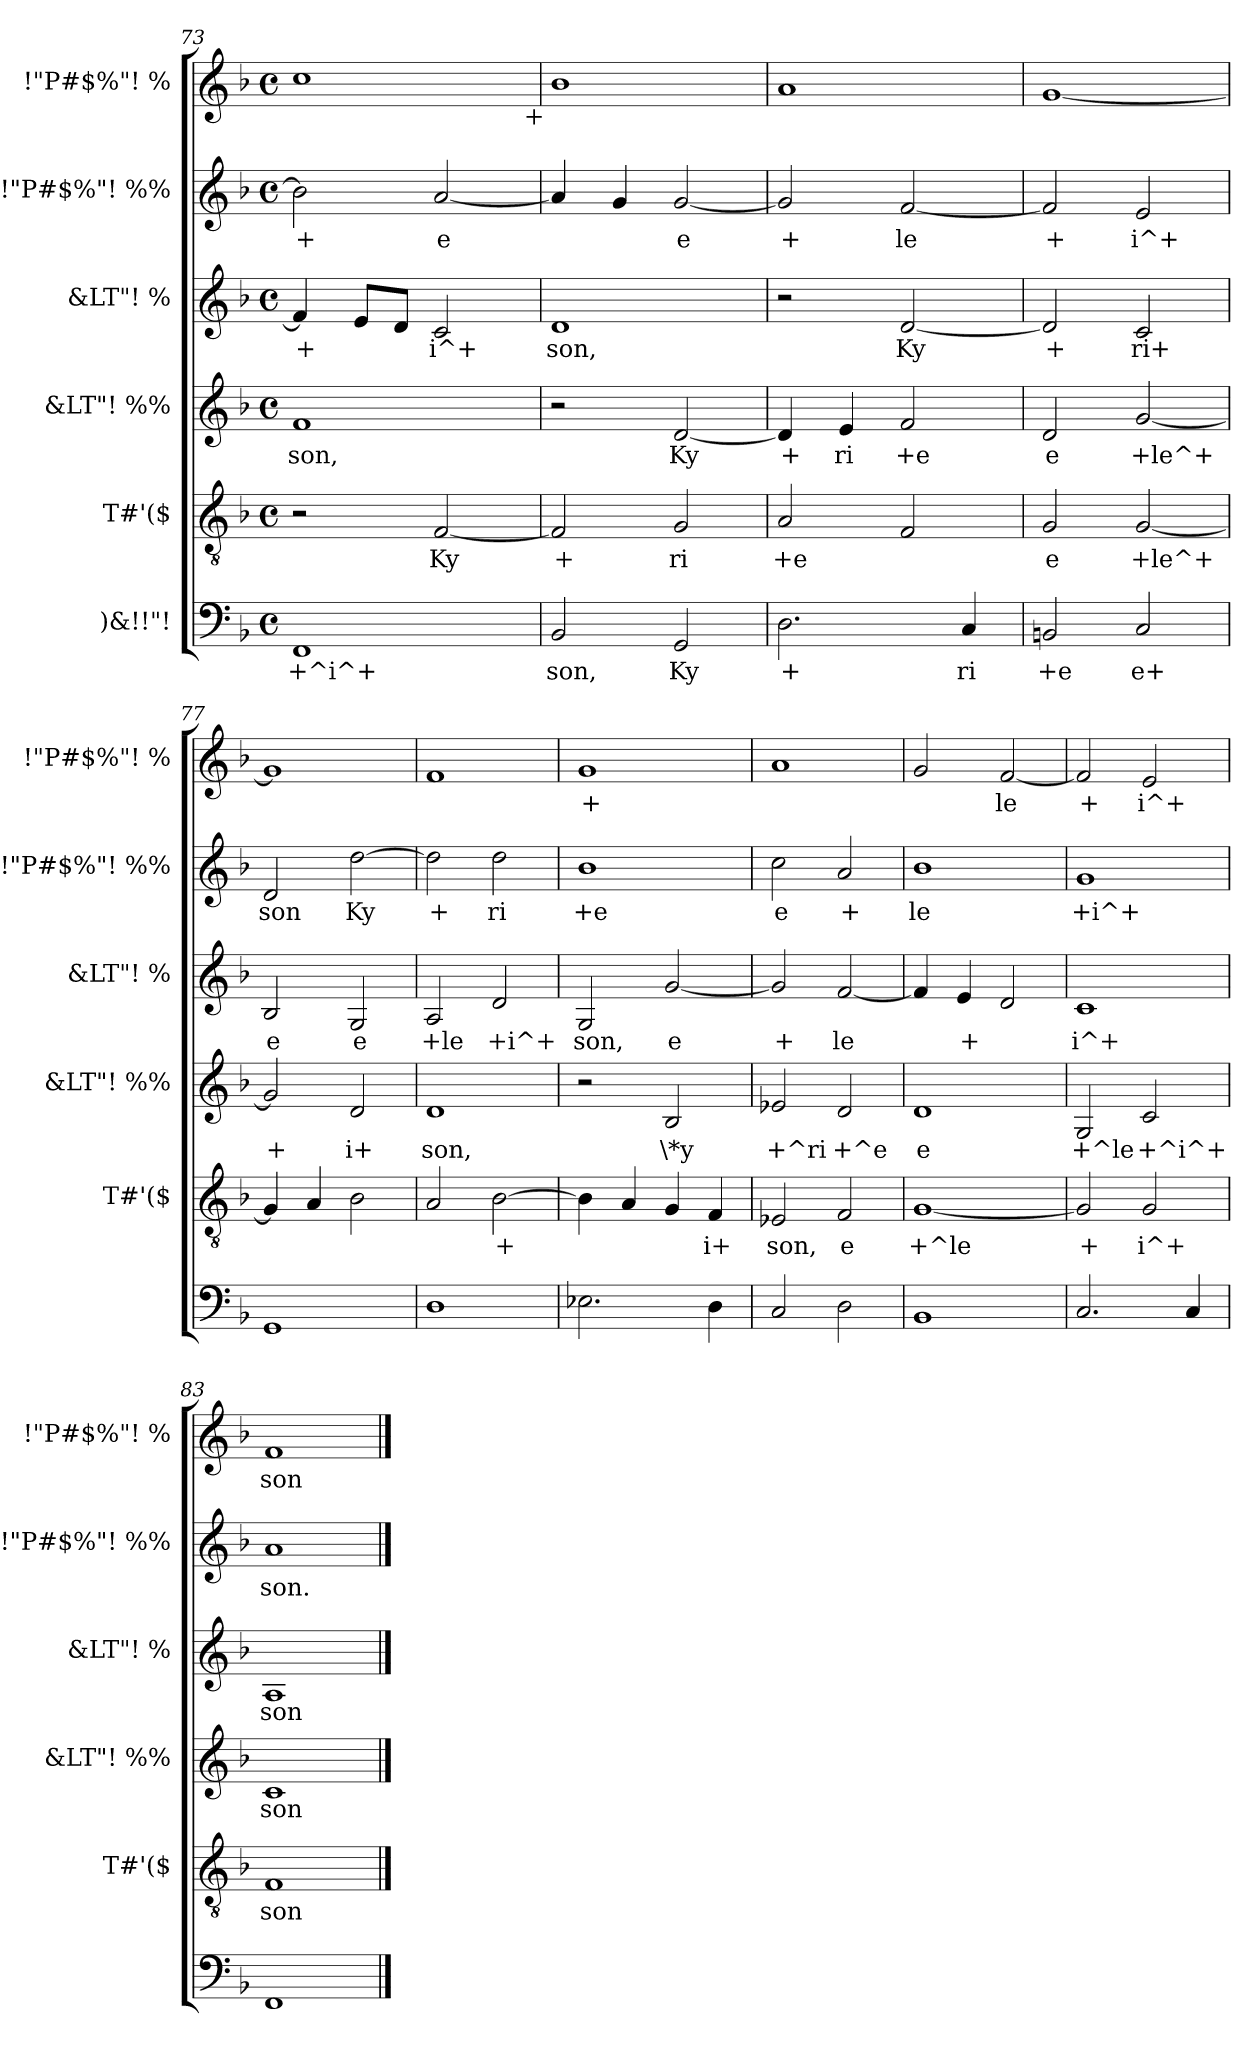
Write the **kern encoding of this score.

**kern	**text	**kern	**text	**kern	**text	**kern	**text	**kern	**text	**kern	**text
*part6	*part6	*part5	*part5	*part4	*part4	*part3	*part3	*part2	*part2	*part1	*part1
*staff6	*staff6	*staff5	*staff5	*staff4	*staff4	*staff3	*staff3	*staff2	*staff2	*staff1	*staff1
*I")&!!"!	*	*I"T#'($	*	*I"&LT"! %%	*	*I"&LT"! %	*	*I"!"P#$%"! %%	*	*I"!"P#$%"! %	*
*	*	*I'T#'($	*	*I'&LT"! %%	*	*I'&LT"! %	*	*I'!"P#$%"! %%	*	*I'!"P#$%"! %	*
*clefF4	*	*clefGv2	*	*clefG2	*	*clefG2	*	*clefG2	*	*clefG2	*
*k[b-]	*	*k[b-]	*	*k[b-]	*	*k[b-]	*	*k[b-]	*	*k[b-]	*
*F:	*	*F:	*	*F:	*	*F:	*	*F:	*	*F:	*
*M4/4	*	*M4/4	*	*M4/4	*	*M4/4	*	*M4/4	*	*M4/4	*
*met(c)	*	*met(c)	*	*met(c)	*	*met(c)	*	*met(c)	*	*met(c)	*
=73	=73	=73	=73	=73	=73	=73	=73	=73	=73	=73	=73
!	!LO:LY:b:cj	!	!	!	!LO:LY:b:cj	!	!LO:LY:b	!	!LO:LY:b:cj	!	!LO:LY:b:cj
*	*	*	*	*	*	*	*	*	*	*^	*
1FF	+^i^+	2r	.	1f	son,	4f/]	+	2b-\]	+	1cc	2ryy	.
!	!	!	!	!	!	!	!LO:LY:b	!	!	!	!	!
.	.	.	.	.	.	8e/L	.	.	.	.	.	.
!	!	!	!	!	!	!	!LO:LY:b	!	!	!	!	!
.	.	.	.	.	.	8d/J	.	.	.	.	.	.
!	!	!	!LO:LY:b:cj	!	!	!	!LO:LY:b	!	!LO:LY:b:cj	!	!	!
.	.	[<2F/	Ky	.	.	2c/	i^+	[<2a/	e	.	4...ryy	.
!	!	!	!	!	!	!	!	!	!	!	!LO:TX:b:t=+	!
.	.	.	.	.	.	.	.	.	.	.	32ryy	.
=74	=74	=74	=74	=74	=74	=74	=74	=74	=74	=74	=74	=74
!	!LO:LY:b:cj	!	!LO:LY:b:cj	!	!	!	!LO:LY:b	!	!LO:LY:b:cj	!	!	!LO:LY:b:cj
*	*	*	*	*	*	*	*	*	*	*v	*v	*
2BB-/	son,	2F/]	+	2r	.	1d	son,	4a/]	.	1b-	.
!	!	!	!	!	!	!	!	!	!LO:LY:b:cj	!	!
.	.	.	.	.	.	.	.	4g/	.	.	.
!	!LO:LY:b:cj	!	!LO:LY:b:cj	!	!LO:LY:b:cj	!	!	!	!LO:LY:b:cj	!	!
2GG/	Ky	2G/	ri	[<2d/	Ky	.	.	[<2g/	e	.	.
=75	=75	=75	=75	=75	=75	=75	=75	=75	=75	=75	=75
!	!LO:LY:b:cj	!	!LO:LY:b:cj	!	!LO:LY:b:cj	!	!	!	!LO:LY:b:cj	!	!LO:LY:b:cj
2.D\	+	2A/	+e	4d/]	+	2r	.	2g/]	+	1a	.
!	!	!	!	!	!LO:LY:b:cj	!	!	!	!	!	!
.	.	.	.	4e/	ri	.	.	.	.	.	.
!	!	!	!LO:LY:b:cj	!	!LO:LY:b:cj	!	!LO:LY:b	!	!LO:LY:b:cj	!	!
.	.	2F/	.	2f/	+e	[<2d/	Ky	[<2f/	le	.	.
!	!LO:LY:b:cj	!	!	!	!	!	!	!	!	!	!
4C/	ri	.	.	.	.	.	.	.	.	.	.
=76	=76	=76	=76	=76	=76	=76	=76	=76	=76	=76	=76
!	!LO:LY:b:cj	!	!LO:LY:b:cj	!	!LO:LY:b:cj	!	!LO:LY:b	!	!LO:LY:b:cj	!	!LO:LY:b:cj
2BBn/	+e	2G/	e	2d/	e	2d/]	+	2f/]	+	[>1g	.
!	!LO:LY:b:cj	!	!LO:LY:b:cj	!	!LO:LY:b:cj	!	!LO:LY:b	!	!LO:LY:b:cj	!	!
2C/	e+	[>2G/	+le^+	[>2g/	+le^+	2c/	ri+	2e/	i^+	.	.
!!LO:PB:g=z
=77	=77	=77	=77	=77	=77	=77	=77	=77	=77	=77	=77
!	!LO:LY:b:cj	!	!LO:LY:b:cj	!	!LO:LY:b:cj	!	!LO:LY:b	!	!LO:LY:b:cj	!	!LO:LY:b:cj
1GG	.	4G/]	.	2g/]	+	2B-/	e	2d/	son	1g]	.
!	!	!	!LO:LY:b:cj	!	!	!	!	!	!	!	!
.	.	4A/	.	.	.	.	.	.	.	.	.
!	!	!	!LO:LY:b:cj	!	!LO:LY:b:cj	!	!LO:LY:b	!	!LO:LY:b:cj	!	!
.	.	2B-\	.	2d/	i+	2G/	e	[>2dd\	Ky	.	.
=78	=78	=78	=78	=78	=78	=78	=78	=78	=78	=78	=78
!	!LO:LY:b:cj	!	!LO:LY:b:cj	!	!LO:LY:b:cj	!	!LO:LY:b	!	!LO:LY:b:cj	!	!LO:LY:b:cj
1D	.	2A/	.	1d	son,	2A/	+le	2dd\]	+	1f	.
!	!	!	!LO:LY:b:cj	!	!	!	!LO:LY:b	!	!LO:LY:b:cj	!	!
.	.	[>2B-\	+	.	.	2d/	+i^+	2dd\	ri	.	.
=79	=79	=79	=79	=79	=79	=79	=79	=79	=79	=79	=79
!	!LO:LY:b:cj	!	!LO:LY:b:cj	!	!	!	!LO:LY:b	!	!LO:LY:b:cj	!	!LO:LY:b:cj
2.E-X\	.	4B-\]	.	2r	.	2G/	son,	1b-	+e	1g	+
!	!	!	!LO:LY:b:cj	!	!	!	!	!	!	!	!
.	.	4A/	.	.	.	.	.	.	.	.	.
!	!	!	!LO:LY:b:cj	!	!LO:LY:b:cj	!	!LO:LY:b	!	!	!	!
.	.	4G/	.	2B-/	\*y	[<2g/	e	.	.	.	.
!	!LO:LY:b:cj	!	!LO:LY:b:cj	!	!	!	!	!	!	!	!
4D\	.	4F/	i+	.	.	.	.	.	.	.	.
=80	=80	=80	=80	=80	=80	=80	=80	=80	=80	=80	=80
!	!LO:LY:b:cj	!	!LO:LY:b:cj	!	!LO:LY:b:cj	!	!LO:LY:b	!	!LO:LY:b:cj	!	!LO:LY:b:cj
2C/	.	2E-X/	son,	2e-X/	+^ri	2g/]	+	2cc\	e	1a	.
!	!LO:LY:b:cj	!	!LO:LY:b:cj	!	!LO:LY:b:cj	!	!LO:LY:b	!	!LO:LY:b:cj	!	!
2D\	.	2F/	e	2d/	+^e	[<2f/	le	2a/	+	.	.
=81	=81	=81	=81	=81	=81	=81	=81	=81	=81	=81	=81
!	!LO:LY:b:cj	!	!LO:LY:b:cj	!	!LO:LY:b:cj	!	!LO:LY:b	!	!LO:LY:b:cj	!	!LO:LY:b:cj
1BB-	.	[<1G	+^le	1d	e	4f/]	.	1b-	le	2g/	.
!	!	!	!	!	!	!	!LO:LY:b	!	!	!	!
.	.	.	.	.	.	4e/	+	.	.	.	.
!	!	!	!	!	!	!	!LO:LY:b	!	!	!	!LO:LY:b:cj
.	.	.	.	.	.	2d/	.	.	.	[<2f/	le
=82	=82	=82	=82	=82	=82	=82	=82	=82	=82	=82	=82
!	!LO:LY:b:cj	!	!LO:LY:b:cj	!	!LO:LY:b:cj	!	!LO:LY:b	!	!LO:LY:b:cj	!	!LO:LY:b:cj
2.C/	.	2G/]	+	2G/	+^le	1c	i^+	1g	+i^+	2f/]	+
!	!	!	!LO:LY:b:cj	!	!LO:LY:b:cj	!	!	!	!	!	!LO:LY:b:cj
.	.	2G/	i^+	2c/	+^i^+	.	.	.	.	2e/	i^+
!	!LO:LY:b:cj	!	!	!	!	!	!	!	!	!	!
4C/	.	.	.	.	.	.	.	.	.	.	.
=83	=83	=83	=83	=83	=83	=83	=83	=83	=83	=83	=83
!	!LO:LY:b:cj	!	!LO:LY:b:cj	!	!LO:LY:b:cj	!	!LO:LY:b	!	!LO:LY:b:cj	!	!LO:LY:b:cj
1FF	.	1F	son	1c	son	1A	son	1a	son.	1f	son
==	==	==	==	==	==	==	==	==	==	==	==
*-	*-	*-	*-	*-	*-	*-	*-	*-	*-	*-	*-
